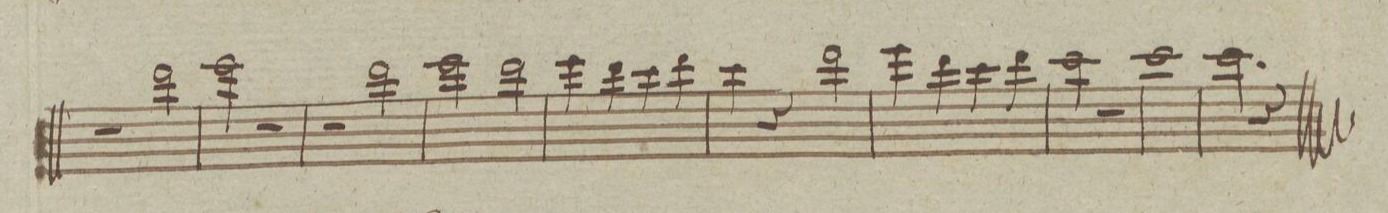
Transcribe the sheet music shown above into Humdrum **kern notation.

**kern
*I"Flauto Primo
*clefG2
*k[]
*met(c|)
*M2/2
2r
2ddd\
=252
2eee\
2r
=253
2r
2ddd\
=254
2eee\
2ddd\
=255
4eee\
4ddd\
4ccc\
4ddd\
=256
4ccc\
4r
2ddd\
=257
4eee\
4ddd\
4ccc\
4ddd\
=258
2ccc\
2r
=259
1ccc\
=260
2.ccc\
4r
==
*-
